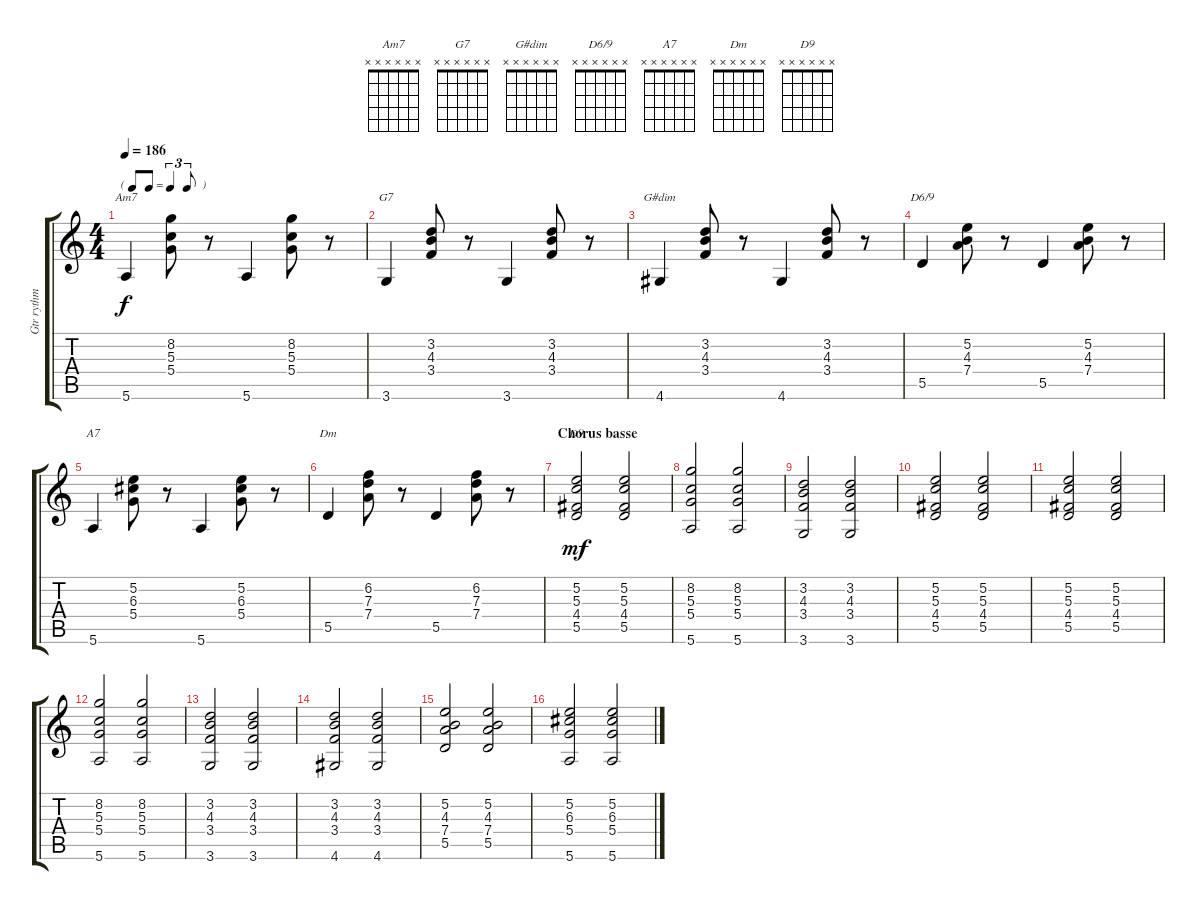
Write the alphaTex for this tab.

\track ("Gtr rythm" "Gtr rythm") {instrument acousticguitarsteel}
\staff {score tabs}
\tuning (E4 B3 G3 D3 A2 E2) {hide}
\chord ("Am7" x x x x x x) {firstfret 0}
\chord ("G7" x x x x x x) {firstfret 0}
\chord ("G#dim" x x x x x x) {firstfret 0}
\chord ("D6/9" x x x x x x) {firstfret 0}
\chord ("A7" x x x x x x) {firstfret 0}
\chord ("Dm" x x x x x x) {firstfret 0}
\chord ("D9" x x x x x x) {firstfret 0}
\ts (4 4)
\tf triplet8th
\tempo 186
\clef g2
\ks c
5.6.4{ch "Am7" dy f} (8.2 5.3 5.4).8 r.8 5.6.4 (8.2 5.3 5.4).8 r.8 |
3.6.4{ch "G7"} (3.2 4.3 3.4).8 r.8 3.6.4 (3.2 4.3 3.4).8 r.8 |
4.6.4{ch "G#dim"} (3.2 4.3 3.4).8 r.8 4.6.4 (3.2 4.3 3.4).8 r.8 |
5.5.4{ch "D6/9"} (5.2 4.3 7.4).8 r.8 5.5.4 (5.2 4.3 7.4).8 r.8 |
5.6.4{ch "A7"} (5.2 6.3 5.4).8 r.8 5.6.4 (5.2 6.3 5.4).8 r.8 |
5.5.4{ch "Dm"} (6.2 7.3 7.4).8 r.8 5.5.4 (6.2 7.3 7.4).8 r.8 |
\section ("" "Chorus basse")
(5.2 5.3 4.4 5.5).2{ch "D9" dy mf} (5.2 5.3 4.4 5.5).2 |
(8.2 5.3 5.4 5.6).2 (8.2 5.3 5.4 5.6).2 |
(3.2 4.3 3.4 3.6).2 (3.2 4.3 3.4 3.6).2 |
(5.2 5.3 4.4 5.5).2 (5.2 5.3 4.4 5.5).2 |
(5.2 5.3 4.4 5.5).2 (5.2 5.3 4.4 5.5).2 |
(8.2 5.3 5.4 5.6).2 (8.2 5.3 5.4 5.6).2 |
(3.2 4.3 3.4 3.6).2 (3.2 4.3 3.4 3.6).2 |
(3.2 4.3 3.4 4.6).2 (3.2 4.3 3.4 4.6).2 |
(5.2 4.3 7.4 5.5).2 (5.2 4.3 7.4 5.5).2 |
(5.2 6.3 5.4 5.6).2 (5.2 6.3 5.4 5.6).2
